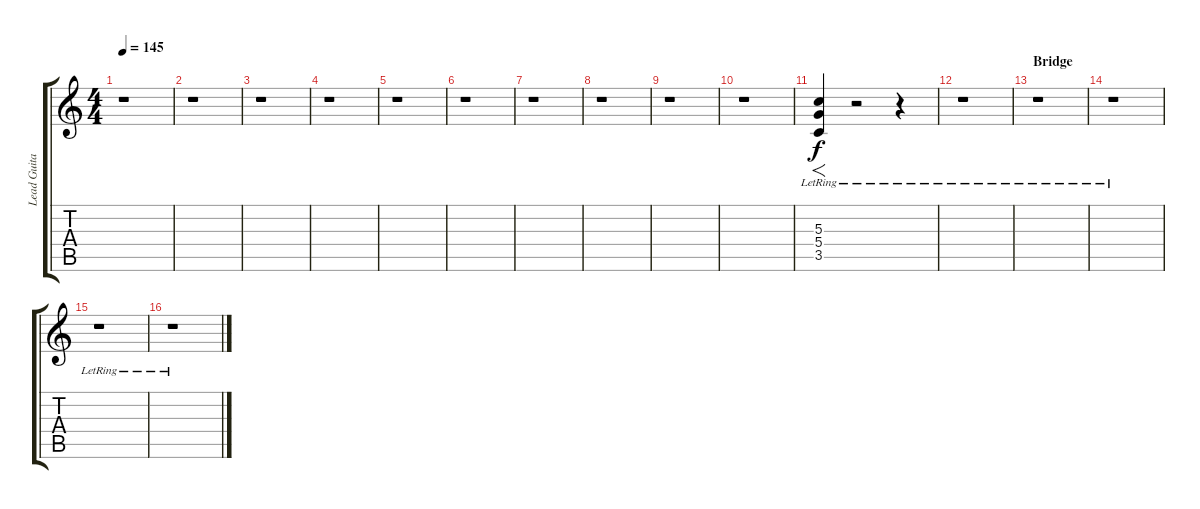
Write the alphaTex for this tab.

\track ("Lead Guitar" "Lead Guita") {instrument overdrivenguitar}
\staff {score tabs}
\tuning (E4 B3 G3 D3 A2 E2) {hide}
\ts (4 4)
\tempo 145
\clef g2
\ks c
r.1{dy f} |
r.1 |
r.1 |
r.1 |
r.1 |
r.1 |
r.1 |
r.1 |
r.1 |
r.1 |
(5.3{lr} 5.4 3.5).4{f} r.2 r.4 |
r.1 |
\section ("" "Bridge")
r.1 |
r.1 |
r.1 |
r.1
